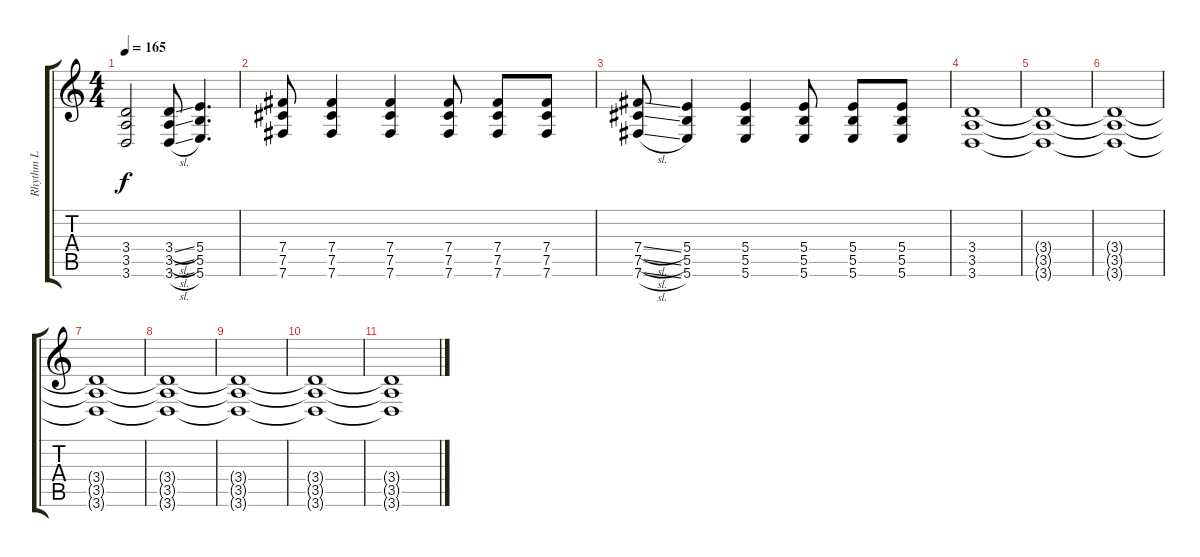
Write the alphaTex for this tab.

\track ("Rhythm L" "Rhythm L") {instrument distortionguitar}
\staff {score tabs}
\tuning (Db4 Ab3 E3 B2 Gb2 B1) {hide}
\ts (4 4)
\tempo 165
\clef g2
\ks c
(3.4 3.5 3.6).2{dy f} (3.4{sl} 3.5{sl} 3.6{sl}).8 (5.4 5.5 5.6).4{d} |
(7.4 7.5 7.6).8 (7.4 7.5 7.6).4 (7.4 7.5 7.6).4 (7.4 7.5 7.6).8 (7.4 7.5 7.6).8 (7.4 7.5 7.6).8 |
(7.4{sl} 7.5{sl} 7.6{sl}).8 (5.4 5.5 5.6).4 (5.4 5.5 5.6).4 (5.4 5.5 5.6).8 (5.4 5.5 5.6).8 (5.4 5.5 5.6).8 |
(3.4 3.5 3.6).1{volume 3} |
(3.4{t} 3.5{t} 3.6{t}).1 |
(3.4{t} 3.5{t} 3.6{t}).1 |
(3.4{t} 3.5{t} 3.6{t}).1 |
(3.4{t} 3.5{t} 3.6{t}).1 |
(3.4{t} 3.5{t} 3.6{t}).1 |
(3.4{t} 3.5{t} 3.6{t}).1 |
(3.4{t} 3.5{t} 3.6{t}).1
